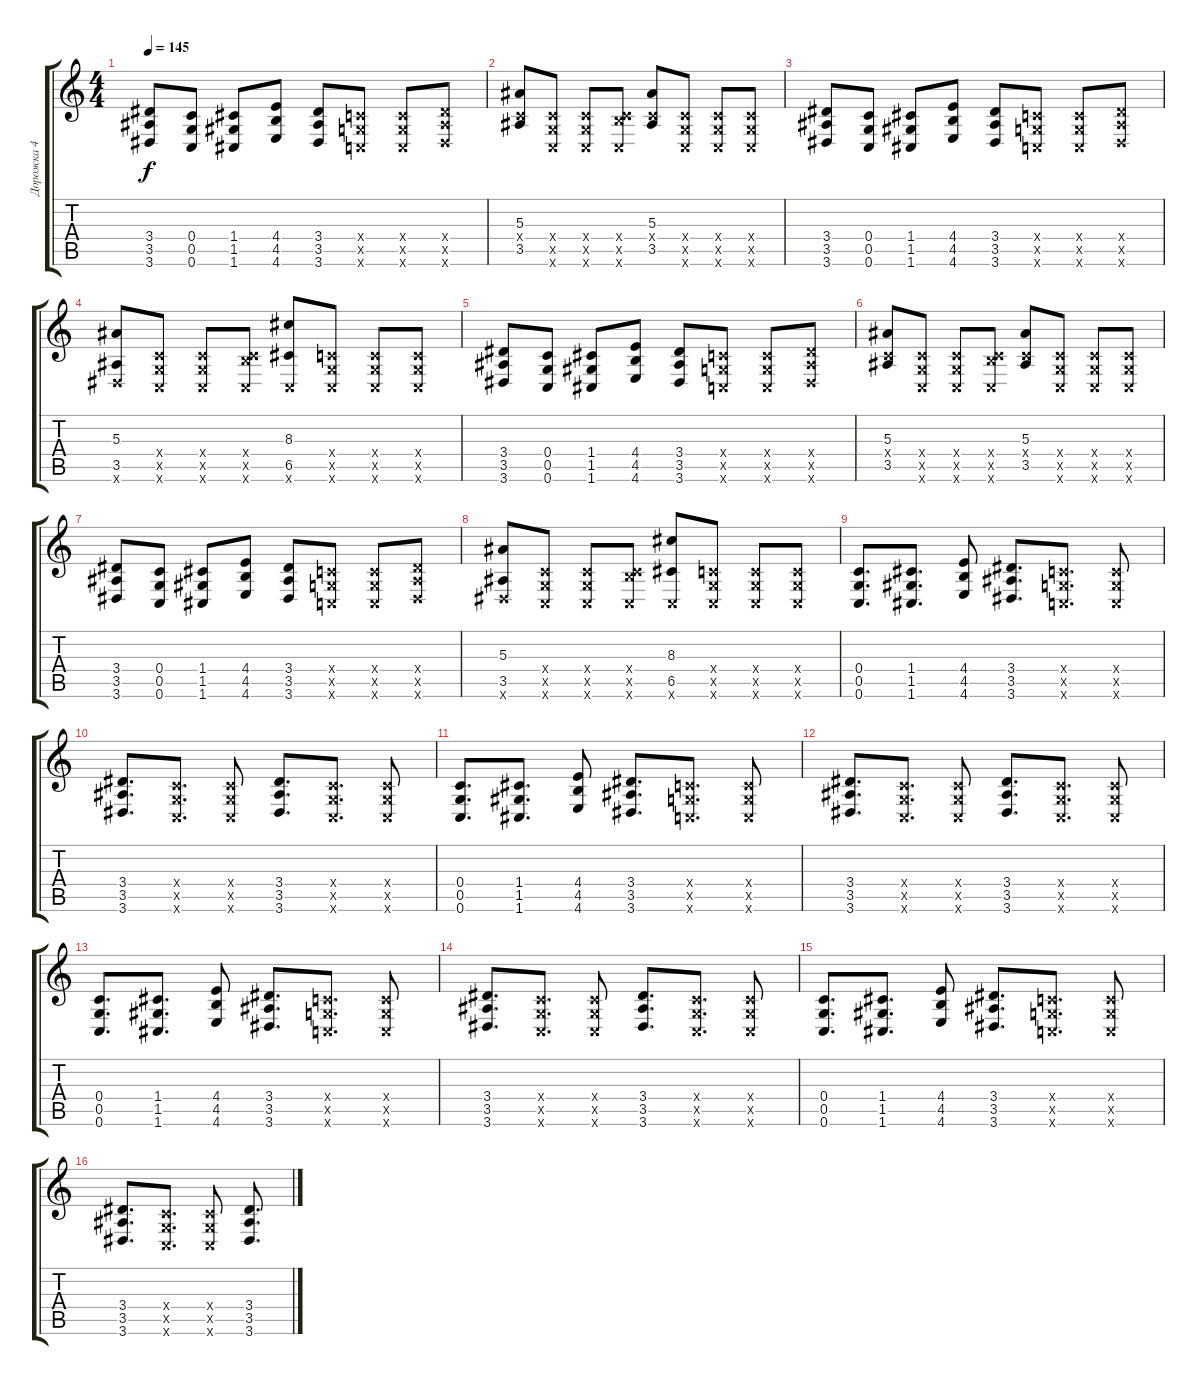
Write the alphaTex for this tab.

\track ("Дорожка 4" "Дорожка 4") {instrument distortionguitar}
\staff {score tabs}
\tuning (D4 A3 F3 C3 G2 C2) {hide}
\ts (4 4)
\tempo 145
\clef g2
\ks c
(3.4 3.5 3.6).8{dy f} (0.4 0.5 0.6).8 (1.4 1.5 1.6).8 (4.4 4.5 4.6).8 (3.4 3.5 3.6).8 (0.4{x} 0.5{x} 0.6{x}).8 (0.4{x} 0.5{x} 0.6{x}).8 (3.4{x} 3.5{x} 3.6{x}).8 |
(5.3 0.4{x} 3.5).8 (0.4{x} 0.5{x} 0.6{x}).8 (0.4{x} 0.5{x} 0.6{x}).8 (0.4{x} 4.5{x} 0.6{x}).8 (5.3 0.4{x} 3.5).8 (0.4{x} 0.5{x} 0.6{x}).8 (0.4{x} 0.5{x} 0.6{x}).8 (0.4{x} 0.5{x} 0.6{x}).8 |
(3.4 3.5 3.6).8 (0.4 0.5 0.6).8 (1.4 1.5 1.6).8 (4.4 4.5 4.6).8 (3.4 3.5 3.6).8 (0.4{x} 0.5{x} 0.6{x}).8 (0.4{x} 0.5{x} 0.6{x}).8 (3.4{x} 3.5{x} 3.6{x}).8 |
(5.3 3.5 3.6{x}).8 (0.4{x} 0.5{x} 0.6{x}).8 (0.4{x} 0.5{x} 0.6{x}).8 (0.4{x} 4.5{x} 0.6{x}).8 (8.3 6.5 0.6{x}).8 (0.4{x} 0.5{x} 0.6{x}).8 (0.4{x} 0.5{x} 0.6{x}).8 (0.4{x} 0.5{x} 0.6{x}).8 |
(3.4 3.5 3.6).8 (0.4 0.5 0.6).8 (1.4 1.5 1.6).8 (4.4 4.5 4.6).8 (3.4 3.5 3.6).8 (0.4{x} 0.5{x} 0.6{x}).8 (0.4{x} 0.5{x} 0.6{x}).8 (3.4{x} 3.5{x} 3.6{x}).8 |
(5.3 0.4{x} 3.5).8 (0.4{x} 0.5{x} 0.6{x}).8 (0.4{x} 0.5{x} 0.6{x}).8 (0.4{x} 4.5{x} 0.6{x}).8 (5.3 0.4{x} 3.5).8 (0.4{x} 0.5{x} 0.6{x}).8 (0.4{x} 0.5{x} 0.6{x}).8 (0.4{x} 0.5{x} 0.6{x}).8 |
(3.4 3.5 3.6).8 (0.4 0.5 0.6).8 (1.4 1.5 1.6).8 (4.4 4.5 4.6).8 (3.4 3.5 3.6).8 (0.4{x} 0.5{x} 0.6{x}).8 (0.4{x} 0.5{x} 0.6{x}).8 (3.4{x} 3.5{x} 3.6{x}).8 |
(5.3 3.5 3.6{x}).8 (0.4{x} 0.5{x} 0.6{x}).8 (0.4{x} 0.5{x} 0.6{x}).8 (0.4{x} 4.5{x} 0.6{x}).8 (8.3 6.5 0.6{x}).8 (0.4{x} 0.5{x} 0.6{x}).8 (0.4{x} 0.5{x} 0.6{x}).8 (0.4{x} 0.5{x} 0.6{x}).8 |
(0.4 0.5 0.6).8{d} (1.4 1.5 1.6).8{d} (4.4 4.5 4.6).8 (3.4 3.5 3.6).8{d} (0.4{x} 0.5{x} 0.6{x}).8{d} (0.4{x} 0.5{x} 0.6{x}).8 |
(3.4 3.5 3.6).8{d} (0.4{x} 0.5{x} 0.6{x}).8{d} (0.4{x} 0.5{x} 0.6{x}).8 (3.4 3.5 3.6).8{d} (0.4{x} 0.5{x} 0.6{x}).8{d} (0.4{x} 0.5{x} 0.6{x}).8 |
(0.4 0.5 0.6).8{d} (1.4 1.5 1.6).8{d} (4.4 4.5 4.6).8 (3.4 3.5 3.6).8{d} (0.4{x} 0.5{x} 0.6{x}).8{d} (0.4{x} 0.5{x} 0.6{x}).8 |
(3.4 3.5 3.6).8{d} (0.4{x} 0.5{x} 0.6{x}).8{d} (0.4{x} 0.5{x} 0.6{x}).8 (3.4 3.5 3.6).8{d} (0.4{x} 0.5{x} 0.6{x}).8{d} (0.4{x} 0.5{x} 0.6{x}).8 |
(0.4 0.5 0.6).8{d} (1.4 1.5 1.6).8{d} (4.4 4.5 4.6).8 (3.4 3.5 3.6).8{d} (0.4{x} 0.5{x} 0.6{x}).8{d} (0.4{x} 0.5{x} 0.6{x}).8 |
(3.4 3.5 3.6).8{d} (0.4{x} 0.5{x} 0.6{x}).8{d} (0.4{x} 0.5{x} 0.6{x}).8 (3.4 3.5 3.6).8{d} (0.4{x} 0.5{x} 0.6{x}).8{d} (0.4{x} 0.5{x} 0.6{x}).8 |
(0.4 0.5 0.6).8{d} (1.4 1.5 1.6).8{d} (4.4 4.5 4.6).8 (3.4 3.5 3.6).8{d} (0.4{x} 0.5{x} 0.6{x}).8{d} (0.4{x} 0.5{x} 0.6{x}).8 |
(3.4 3.5 3.6).8{d} (0.4{x} 0.5{x} 0.6{x}).8{d} (0.4{x} 0.5{x} 0.6{x}).8 (3.4 3.5 3.6).8{d}
